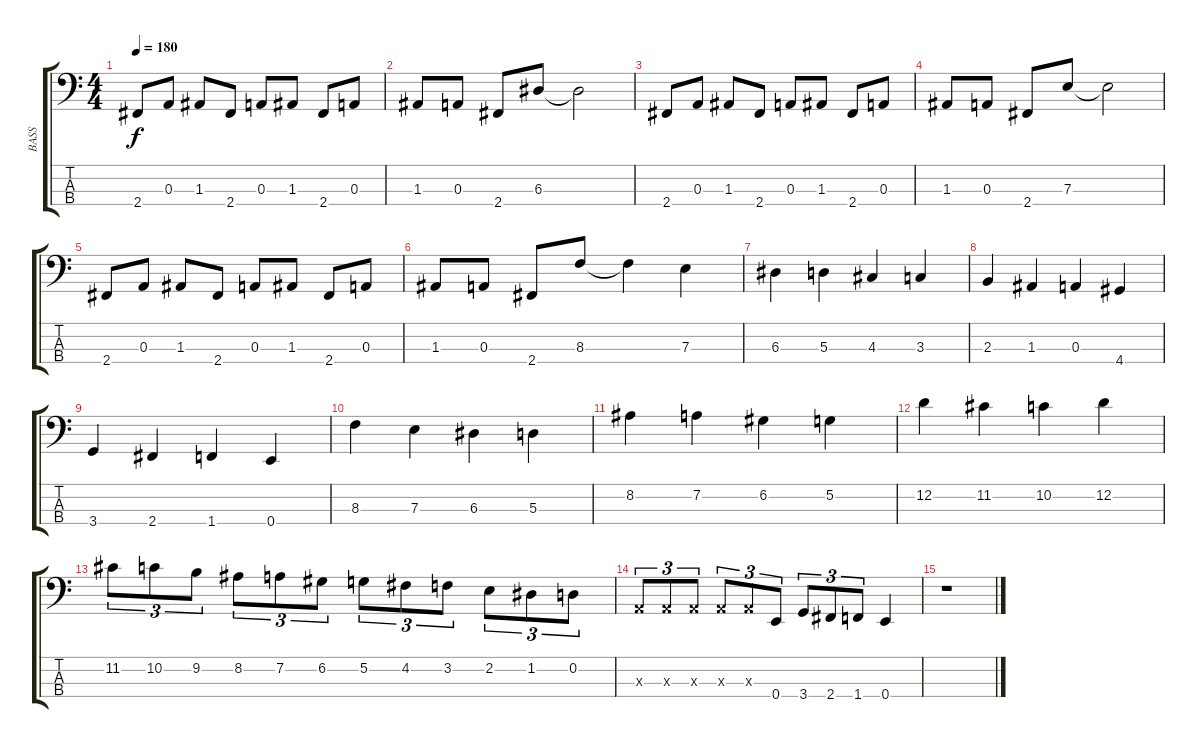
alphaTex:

\track ("BASS" "BASS") {instrument electricbasspick}
\staff {score tabs}
\tuning (G2 D2 A1 E1) {hide}
\ts (4 4)
\tempo 180
\clef f4
\ks c
2.4.8{dy f} 0.3.8 1.3.8 2.4.8 0.3.8 1.3.8 2.4.8 0.3.8 |
1.3.8 0.3.8 2.4.8 6.3.8 6.3{t}.2 |
2.4.8 0.3.8 1.3.8 2.4.8 0.3.8 1.3.8 2.4.8 0.3.8 |
1.3.8 0.3.8 2.4.8 7.3.8 7.3{t}.2 |
2.4.8 0.3.8 1.3.8 2.4.8 0.3.8 1.3.8 2.4.8 0.3.8 |
1.3.8 0.3.8 2.4.8 8.3.8 8.3{t}.4 7.3.4 |
6.3.4 5.3.4 4.3.4 3.3.4 |
2.3.4 1.3.4 0.3.4 4.4.4 |
3.4.4 2.4.4 1.4.4 0.4.4 |
8.3.4 7.3.4 6.3.4 5.3.4 |
8.2.4 7.2.4 6.2.4 5.2.4 |
12.2.4 11.2.4 10.2.4 12.2.4 |
11.2.8{tu (3 2)} 10.2.8{tu (3 2)} 9.2.8{tu (3 2)} 8.2.8{tu (3 2)} 7.2.8{tu (3 2)} 6.2.8{tu (3 2)} 5.2.8{tu (3 2)} 4.2.8{tu (3 2)} 3.2.8{tu (3 2)} 2.2.8{tu (3 2)} 1.2.8{tu (3 2)} 0.2.8{tu (3 2)} |
0.3{x}.8{tu (3 2)} 0.3{x}.8{tu (3 2)} 0.3{x}.8{tu (3 2)} 0.3{x}.8{tu (3 2)} 0.3{x}.8{tu (3 2)} 0.4.8{tu (3 2)} 3.4.8{tu (3 2)} 2.4.8{tu (3 2)} 1.4.8{tu (3 2)} 0.4.4 |
r.1
